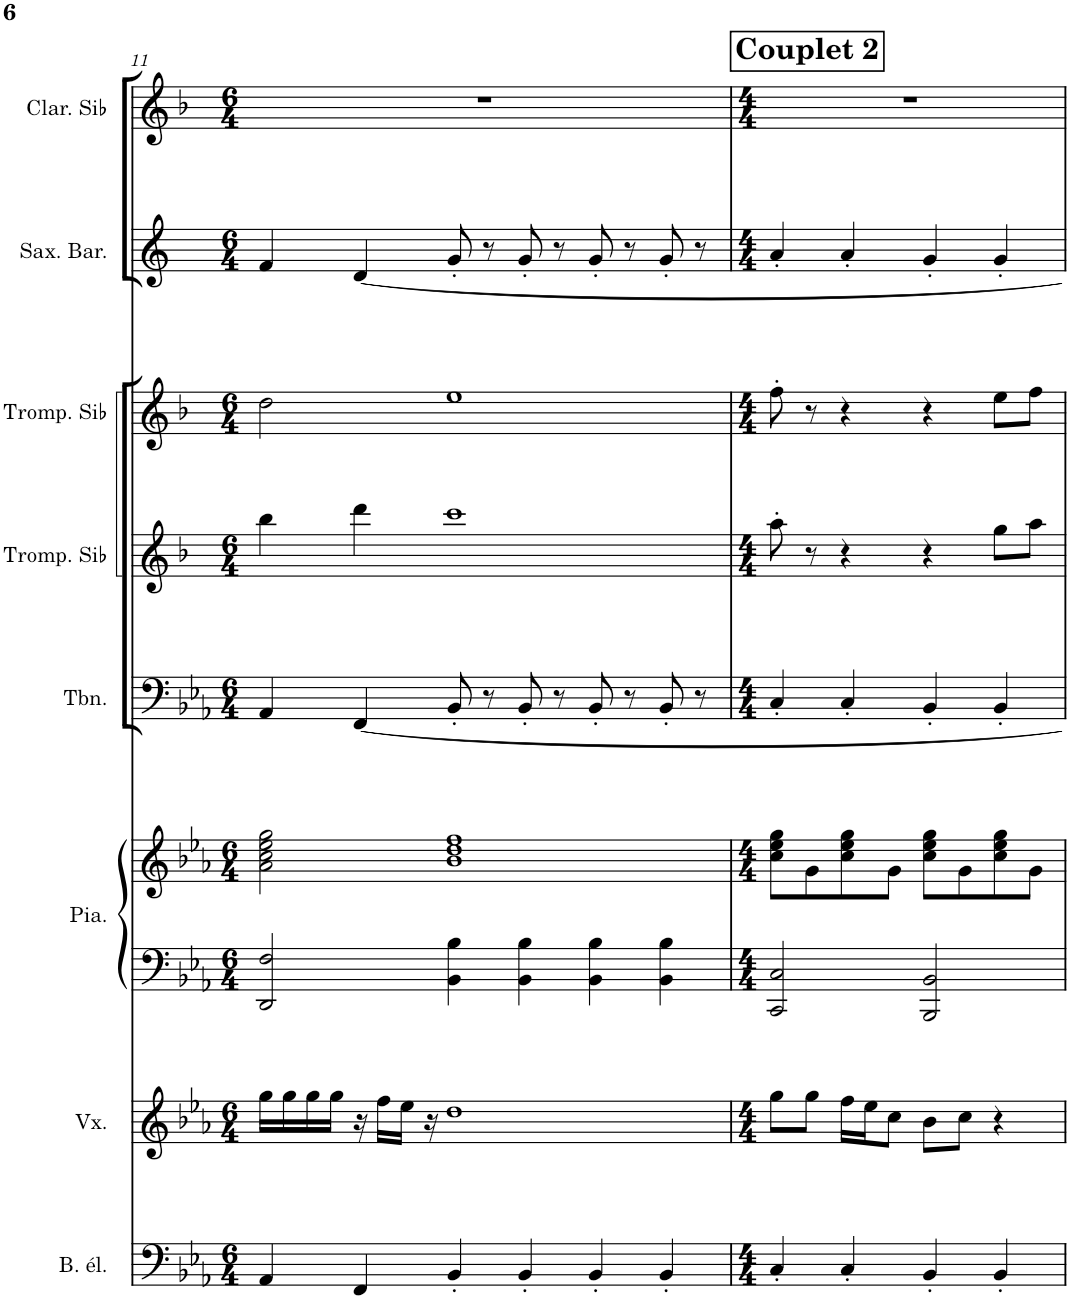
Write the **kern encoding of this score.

**kern	**kern	**kern	**kern	**kern	**kern	**kern	**kern	**kern
*part8	*part7	*part6	*part6	*part5	*part4	*part3	*part2	*part1
*staff9	*staff8	*staff7	*staff6	*staff5	*staff4	*staff3	*staff2	*staff1
*I"Basse électrique	*I"Voix	*I"Piano	*	*I"Trombone	*I"Trompette en Sib	*I"Trompette en Sib	*I"Saxophone Baryton	*I"Clarinette en Sib
*I'B. él.	*I'Vx.	*I'Pia.	*	*I'Tbn.	*I'Tromp. Sib	*I'Tromp. Sib	*I'Sax. Bar.	*I'Clar. Sib
!!LO:PB:g=z
*clefF4	*clefG2	*clefF4	*clefG2	*clefF4	*clefG2	*clefG2	*clefG2	*clefG2
*Trd7c12	*	*	*	*	*Trd1c2	*Trd1c2	*Trd12c21	*Trd1c2
*k[b-e-a-]	*k[b-e-a-]	*k[b-e-a-]	*k[b-e-a-]	*k[b-e-a-]	*k[b-]	*k[b-]	*k[]	*k[b-]
*M6/4	*M6/4	*M6/4	*M6/4	*M6/4	*M6/4	*M6/4	*M6/4	*M6/4
=11	=11	=11	=11	=11	=11	=11	=11	=11
4AA-/	16gg\LL	2DD/ 2F/	2a-\ 2cc\ 2ee-\ 2gg\	4AA-/	4bb-\	2dd\	4f/	1.r
.	16gg\	.	.	.	.	.	.	.
.	16gg\	.	.	.	.	.	.	.
.	16gg\JJ	.	.	.	.	.	.	.
4FF/	16r	.	.	[4FF/	4ddd\	.	[4d/	.
.	16ff\LL	.	.	.	.	.	.	.
.	16ee-\JJ	.	.	.	.	.	.	.
.	16r	.	.	.	.	.	.	.
4BB-'/	1dd	4BB-\ 4B-\	1b- 1dd 1ff	8BB-'/	1ccc	1ee	8g'/	.
.	.	.	.	8r	.	.	8r	.
4BB-'/	.	4BB-\ 4B-\	.	8BB-'/	.	.	8g'/	.
.	.	.	.	8r	.	.	8r	.
4BB-'/	.	4BB-\ 4B-\	.	8BB-'/	.	.	8g'/	.
.	.	.	.	8r	.	.	8r	.
4BB-'/	.	4BB-\ 4B-\	.	8BB-'/	.	.	8g'/	.
.	.	.	.	8r	.	.	8r	.
!!LO:REH:place=s1:a:B:cj:fs=14:t=Couplet 2
=12	=12	=12	=12	=12	=12	=12	=12	=12
*M4/4	*M4/4	*M4/4	*M4/4	*M4/4	*M4/4	*M4/4	*M4/4	*M4/4
4C'/	8gg\L	2CC/ 2C/	8cc\ 8ee-\ 8gg\L	4C'/	8aa'\	8ff'\	4a'/	1r
.	8gg\J	.	8g\	.	8r	8r	.	.
4C'/	16ff\LL	.	8cc\ 8ee-\ 8gg\	4C'/	4r	4r	4a'/	.
.	16ee-\J	.	.	.	.	.	.	.
.	8cc\J	.	8g\J	.	.	.	.	.
4BB-'/	8b-\L	2BBB-/ 2BB-/	8cc\ 8ee-\ 8gg\L	4BB-'/	4r	4r	4g'/	.
.	8cc\J	.	8g\	.	.	.	.	.
4BB-'/	4r	.	8cc\ 8ee-\ 8gg\	4BB-'/	8gg\L	8ee\L	4g'/	.
.	.	.	8g\J	.	8aa\J	8ff\J	.	.
=	=	=	=	=	=	=	=	=
*-	*-	*-	*-	*-	*-	*-	*-	*-
